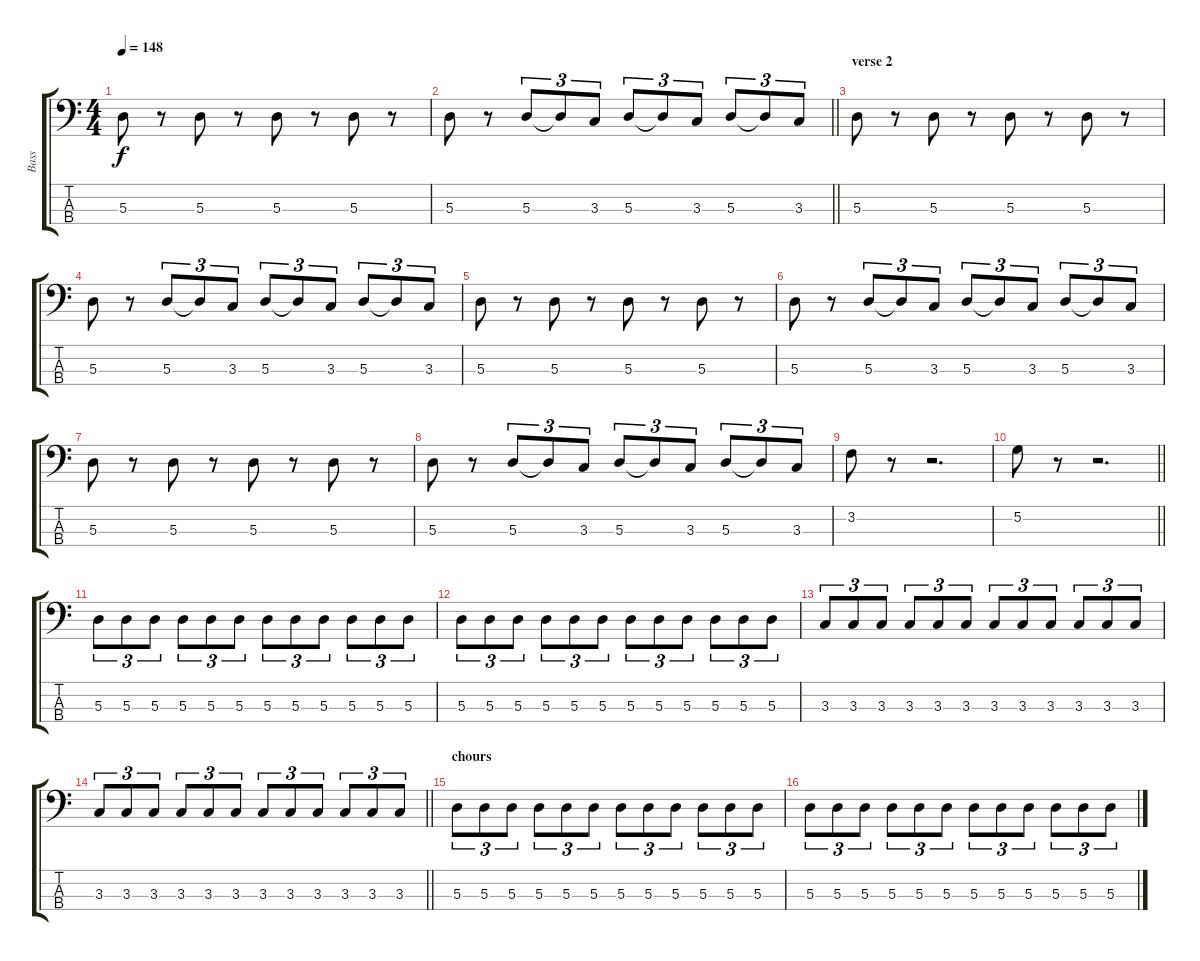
\track ("Bass" "Bass") {instrument electricbassfinger}
\staff {score tabs}
\tuning (G2 D2 A1 E1) {hide}
\ts (4 4)
\tempo 148
\clef f4
\ks c
5.3.8{dy f} r.8 5.3.8 r.8 5.3.8 r.8 5.3.8 r.8 |
\barLineRight lightlight
5.3.8 r.8 5.3.8{tu (3 2)} 5.3{t}.8{tu (3 2)} 3.3.8{tu (3 2)} 5.3.8{tu (3 2)} 5.3{t}.8{tu (3 2)} 3.3.8{tu (3 2)} 5.3.8{tu (3 2)} 5.3{t}.8{tu (3 2)} 3.3.8{tu (3 2)} |
\section ("" "verse 2")
5.3.8 r.8 5.3.8 r.8 5.3.8 r.8 5.3.8 r.8 |
5.3.8 r.8 5.3.8{tu (3 2)} 5.3{t}.8{tu (3 2)} 3.3.8{tu (3 2)} 5.3.8{tu (3 2)} 5.3{t}.8{tu (3 2)} 3.3.8{tu (3 2)} 5.3.8{tu (3 2)} 5.3{t}.8{tu (3 2)} 3.3.8{tu (3 2)} |
5.3.8 r.8 5.3.8 r.8 5.3.8 r.8 5.3.8 r.8 |
5.3.8 r.8 5.3.8{tu (3 2)} 5.3{t}.8{tu (3 2)} 3.3.8{tu (3 2)} 5.3.8{tu (3 2)} 5.3{t}.8{tu (3 2)} 3.3.8{tu (3 2)} 5.3.8{tu (3 2)} 5.3{t}.8{tu (3 2)} 3.3.8{tu (3 2)} |
5.3.8 r.8 5.3.8 r.8 5.3.8 r.8 5.3.8 r.8 |
5.3.8 r.8 5.3.8{tu (3 2)} 5.3{t}.8{tu (3 2)} 3.3.8{tu (3 2)} 5.3.8{tu (3 2)} 5.3{t}.8{tu (3 2)} 3.3.8{tu (3 2)} 5.3.8{tu (3 2)} 5.3{t}.8{tu (3 2)} 3.3.8{tu (3 2)} |
3.2.8 r.8 r.2{d} |
\barLineRight lightlight
5.2.8 r.8 r.2{d} |
5.3.8{tu (3 2)} 5.3.8{tu (3 2)} 5.3.8{tu (3 2)} 5.3.8{tu (3 2)} 5.3.8{tu (3 2)} 5.3.8{tu (3 2)} 5.3.8{tu (3 2)} 5.3.8{tu (3 2)} 5.3.8{tu (3 2)} 5.3.8{tu (3 2)} 5.3.8{tu (3 2)} 5.3.8{tu (3 2)} |
5.3.8{tu (3 2)} 5.3.8{tu (3 2)} 5.3.8{tu (3 2)} 5.3.8{tu (3 2)} 5.3.8{tu (3 2)} 5.3.8{tu (3 2)} 5.3.8{tu (3 2)} 5.3.8{tu (3 2)} 5.3.8{tu (3 2)} 5.3.8{tu (3 2)} 5.3.8{tu (3 2)} 5.3.8{tu (3 2)} |
3.3.8{tu (3 2)} 3.3.8{tu (3 2)} 3.3.8{tu (3 2)} 3.3.8{tu (3 2)} 3.3.8{tu (3 2)} 3.3.8{tu (3 2)} 3.3.8{tu (3 2)} 3.3.8{tu (3 2)} 3.3.8{tu (3 2)} 3.3.8{tu (3 2)} 3.3.8{tu (3 2)} 3.3.8{tu (3 2)} |
\barLineRight lightlight
3.3.8{tu (3 2)} 3.3.8{tu (3 2)} 3.3.8{tu (3 2)} 3.3.8{tu (3 2)} 3.3.8{tu (3 2)} 3.3.8{tu (3 2)} 3.3.8{tu (3 2)} 3.3.8{tu (3 2)} 3.3.8{tu (3 2)} 3.3.8{tu (3 2)} 3.3.8{tu (3 2)} 3.3.8{tu (3 2)} |
\section ("" "chours")
5.3.8{tu (3 2)} 5.3.8{tu (3 2)} 5.3.8{tu (3 2)} 5.3.8{tu (3 2)} 5.3.8{tu (3 2)} 5.3.8{tu (3 2)} 5.3.8{tu (3 2)} 5.3.8{tu (3 2)} 5.3.8{tu (3 2)} 5.3.8{tu (3 2)} 5.3.8{tu (3 2)} 5.3.8{tu (3 2)} |
5.3.8{tu (3 2)} 5.3.8{tu (3 2)} 5.3.8{tu (3 2)} 5.3.8{tu (3 2)} 5.3.8{tu (3 2)} 5.3.8{tu (3 2)} 5.3.8{tu (3 2)} 5.3.8{tu (3 2)} 5.3.8{tu (3 2)} 5.3.8{tu (3 2)} 5.3.8{tu (3 2)} 5.3.8{tu (3 2)}
